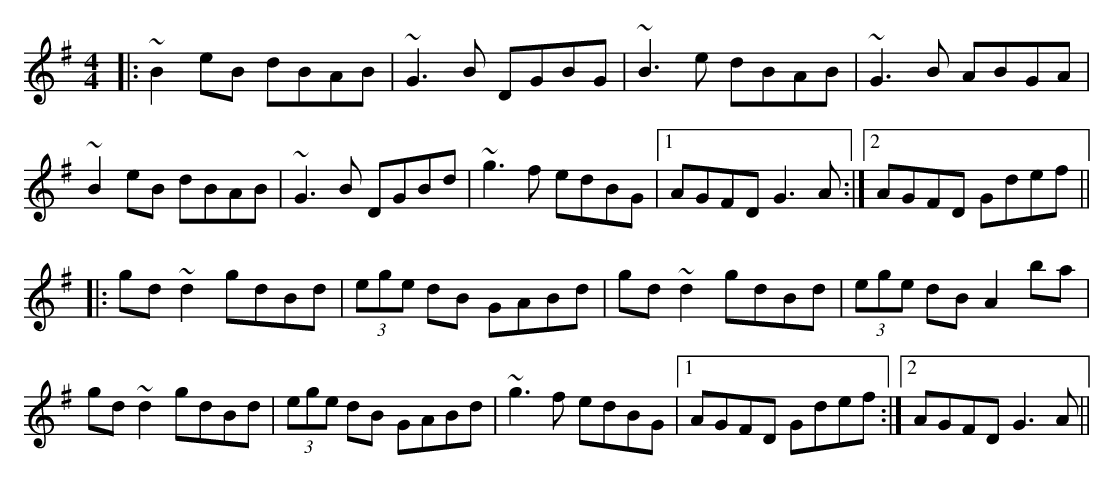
X:1
M:4/4
K:G
|:~B2eB dBAB|~G3B DGBG|~B3e dBAB|~G3B ABGA|
~B2eB dBAB|~G3B DGBd|~g3f edBG|1 AGFD G3A:|2 AGFD Gdef||
|:gd~d2 gdBd|(3ege dB GABd|gd~d2 gdBd|(3ege dB A2ba|
gd~d2 gdBd|(3ege dB GABd|~g3f edBG|1 AGFD Gdef:|2 AGFD G3A||
